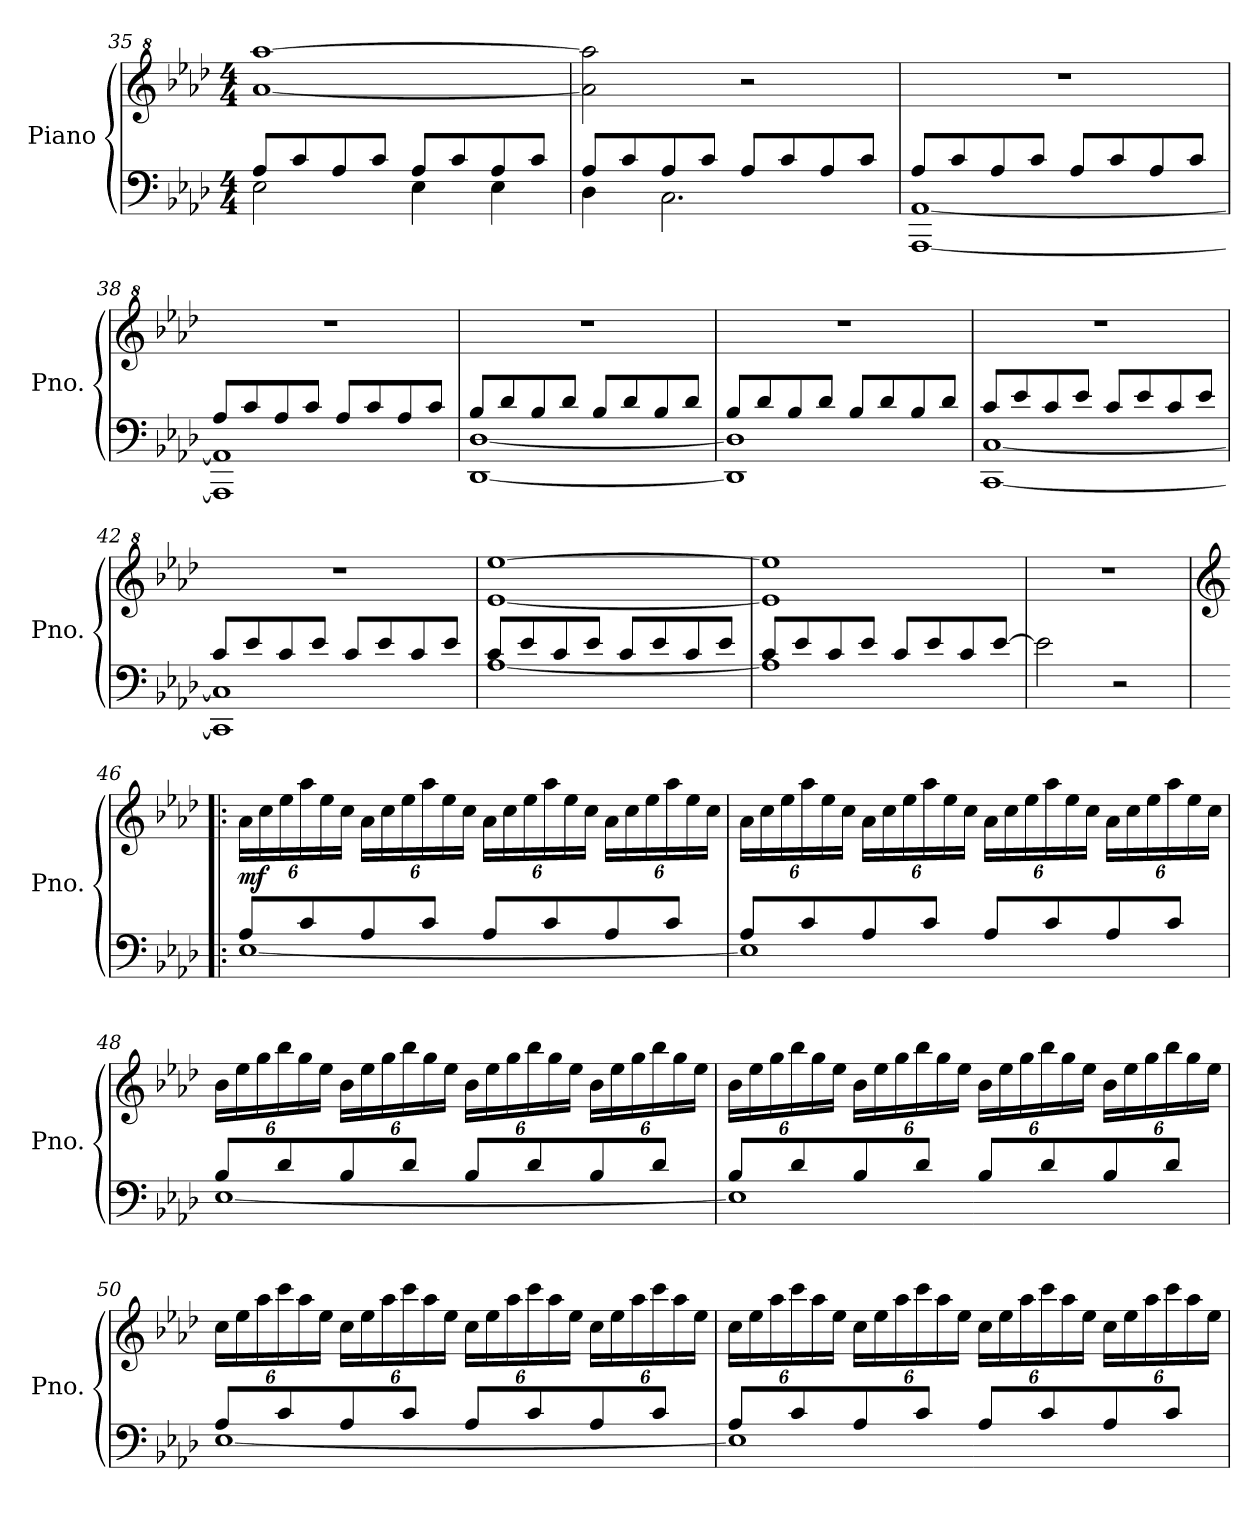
**kern	**kern	**dynam
*part1	*part1	*part1
*staff2	*staff1	*staff1/2
*I"Piano	*	*
*I'Pno.	*	*
*clefF4	*clefG^2	*
*k[b-e-a-d-]	*k[b-e-a-d-]	*
*M4/4	*M4/4	*
=35	=35	=35
*^	*	*
8A-/L	2E-\	[1aa- [1aaa-	.
8c/	.	.	.
8A-/	.	.	.
8c/J	.	.	.
8A-/L	4E-\	.	.
8c/	.	.	.
8A-/	4E-\	.	.
8c/J	.	.	.
!!LO:LB:g=z
=36	=36	=36	=36
8A-/L	4D-\	2aa-\] 2aaa-\]	.
8c/	.	.	.
8A-/	2.C\	.	.
8c/J	.	.	.
8A-/L	.	2r	.
8c/	.	.	.
8A-/	.	.	.
8c/J	.	.	.
=37	=37	=37	=37
8A-/L	[1AAA- [1AA-	1r	.
8c/	.	.	.
8A-/	.	.	.
8c/J	.	.	.
8A-/L	.	.	.
8c/	.	.	.
8A-/	.	.	.
8c/J	.	.	.
=38	=38	=38	=38
8A-/L	1AAA-] 1AA-]	1r	.
8c/	.	.	.
8A-/	.	.	.
8c/J	.	.	.
8A-/L	.	.	.
8c/	.	.	.
8A-/	.	.	.
8c/J	.	.	.
=39	=39	=39	=39
8B-/L	[1DD- [1D-	1r	.
8d-/	.	.	.
8B-/	.	.	.
8d-/J	.	.	.
8B-/L	.	.	.
8d-/	.	.	.
8B-/	.	.	.
8d-/J	.	.	.
!!LO:LB:g=z
=40	=40	=40	=40
8B-/L	1DD-] 1D-]	1r	.
8d-/	.	.	.
8B-/	.	.	.
8d-/J	.	.	.
8B-/L	.	.	.
8d-/	.	.	.
8B-/	.	.	.
8d-/J	.	.	.
=41	=41	=41	=41
8c/L	[1CC [1C	1r	.
8e-/	.	.	.
8c/	.	.	.
8e-/J	.	.	.
8c/L	.	.	.
8e-/	.	.	.
8c/	.	.	.
8e-/J	.	.	.
=42	=42	=42	=42
8c/L	1CC] 1C]	1r	.
8e-/	.	.	.
8c/	.	.	.
8e-/J	.	.	.
8c/L	.	.	.
8e-/	.	.	.
8c/	.	.	.
8e-/J	.	.	.
=43	=43	=43	=43
8c/L	[1A-	[1ee- [1eee-	.
8e-/	.	.	.
8c/	.	.	.
8e-/J	.	.	.
8c/L	.	.	.
8e-/	.	.	.
8c/	.	.	.
8e-/J	.	.	.
!!LO:PB:g=z
=44	=44	=44	=44
8c/L	1A-]	1ee-] 1eee-]	.
8e-/	.	.	.
8c/	.	.	.
8e-/J	.	.	.
8c/L	.	.	.
8e-/	.	.	.
8c/	.	.	.
[8e-/J	.	.	.
*v	*v	*	*
=45	=45	=45
2e-\]	1r	.
2r	.	.
=46!|:	=46!|:	=46!|:
*	*clefG2	*
*^	*	*
*	*	*Xbrackettup	*
!	!	!	!LO:DY:b
8A-/L	[1E-	24a-\LL	mf
.	.	24cc\	.
.	.	24ee-\	.
8c/	.	24aa-\	.
.	.	24ee-\	.
.	.	24cc\JJ	.
8A-/	.	24a-\LL	.
.	.	24cc\	.
.	.	24ee-\	.
8c/J	.	24aa-\	.
.	.	24ee-\	.
.	.	24cc\JJ	.
8A-/L	.	24a-\LL	.
.	.	24cc\	.
.	.	24ee-\	.
8c/	.	24aa-\	.
.	.	24ee-\	.
.	.	24cc\JJ	.
8A-/	.	24a-\LL	.
.	.	24cc\	.
.	.	24ee-\	.
8c/J	.	24aa-\	.
.	.	24ee-\	.
.	.	24cc\JJ	.
!!LO:LB:g=z
=47	=47	=47	=47
8A-/L	1E-]	24a-\LL	.
.	.	24cc\	.
.	.	24ee-\	.
8c/	.	24aa-\	.
.	.	24ee-\	.
.	.	24cc\JJ	.
8A-/	.	24a-\LL	.
.	.	24cc\	.
.	.	24ee-\	.
8c/J	.	24aa-\	.
.	.	24ee-\	.
.	.	24cc\JJ	.
8A-/L	.	24a-\LL	.
.	.	24cc\	.
.	.	24ee-\	.
8c/	.	24aa-\	.
.	.	24ee-\	.
.	.	24cc\JJ	.
8A-/	.	24a-\LL	.
.	.	24cc\	.
.	.	24ee-\	.
8c/J	.	24aa-\	.
.	.	24ee-\	.
.	.	24cc\JJ	.
!!LO:LB:g=z
=48	=48	=48	=48
8B-/L	[1E-	24b-\LL	.
.	.	24ee-\	.
.	.	24gg\	.
8d-/	.	24bb-\	.
.	.	24gg\	.
.	.	24ee-\JJ	.
8B-/	.	24b-\LL	.
.	.	24ee-\	.
.	.	24gg\	.
8d-/J	.	24bb-\	.
.	.	24gg\	.
.	.	24ee-\JJ	.
8B-/L	.	24b-\LL	.
.	.	24ee-\	.
.	.	24gg\	.
8d-/	.	24bb-\	.
.	.	24gg\	.
.	.	24ee-\JJ	.
8B-/	.	24b-\LL	.
.	.	24ee-\	.
.	.	24gg\	.
8d-/J	.	24bb-\	.
.	.	24gg\	.
.	.	24ee-\JJ	.
!!LO:LB:g=z
=49	=49	=49	=49
8B-/L	1E-]	24b-\LL	.
.	.	24ee-\	.
.	.	24gg\	.
8d-/	.	24bb-\	.
.	.	24gg\	.
.	.	24ee-\JJ	.
8B-/	.	24b-\LL	.
.	.	24ee-\	.
.	.	24gg\	.
8d-/J	.	24bb-\	.
.	.	24gg\	.
.	.	24ee-\JJ	.
8B-/L	.	24b-\LL	.
.	.	24ee-\	.
.	.	24gg\	.
8d-/	.	24bb-\	.
.	.	24gg\	.
.	.	24ee-\JJ	.
8B-/	.	24b-\LL	.
.	.	24ee-\	.
.	.	24gg\	.
8d-/J	.	24bb-\	.
.	.	24gg\	.
.	.	24ee-\JJ	.
!!LO:LB:g=z
=50	=50	=50	=50
8A-/L	[1E-	24cc\LL	.
.	.	24ee-\	.
.	.	24aa-\	.
8c/	.	24ccc\	.
.	.	24aa-\	.
.	.	24ee-\JJ	.
8A-/	.	24cc\LL	.
.	.	24ee-\	.
.	.	24aa-\	.
8c/J	.	24ccc\	.
.	.	24aa-\	.
.	.	24ee-\JJ	.
8A-/L	.	24cc\LL	.
.	.	24ee-\	.
.	.	24aa-\	.
8c/	.	24ccc\	.
.	.	24aa-\	.
.	.	24ee-\JJ	.
8A-/	.	24cc\LL	.
.	.	24ee-\	.
.	.	24aa-\	.
8c/J	.	24ccc\	.
.	.	24aa-\	.
.	.	24ee-\JJ	.
!!LO:PB:g=z
=51	=51	=51	=51
8A-/L	1E-]	24cc\LL	.
.	.	24ee-\	.
.	.	24aa-\	.
8c/	.	24ccc\	.
.	.	24aa-\	.
.	.	24ee-\JJ	.
8A-/	.	24cc\LL	.
.	.	24ee-\	.
.	.	24aa-\	.
8c/J	.	24ccc\	.
.	.	24aa-\	.
.	.	24ee-\JJ	.
8A-/L	.	24cc\LL	.
.	.	24ee-\	.
.	.	24aa-\	.
8c/	.	24ccc\	.
.	.	24aa-\	.
.	.	24ee-\JJ	.
8A-/	.	24cc\LL	.
.	.	24ee-\	.
.	.	24aa-\	.
8c/J	.	24ccc\	.
.	.	24aa-\	.
.	.	24ee-\JJ	.
*v	*v	*	*
=	=	=
*-	*-	*-
